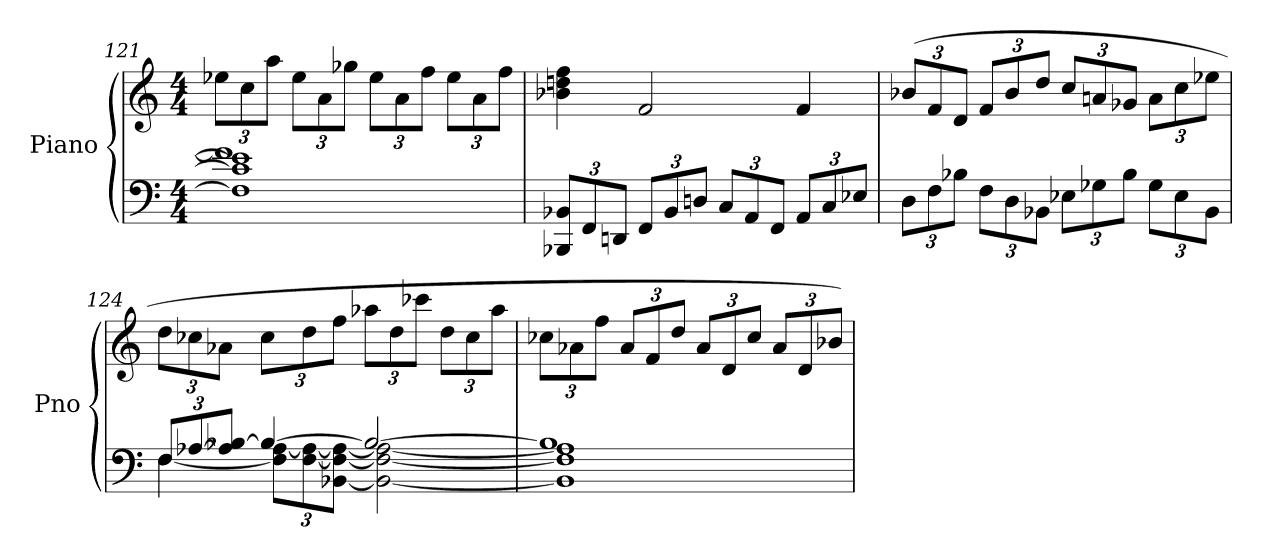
**kern	**kern
*part1	*part1
*staff2	*staff1
*I"Piano	*
*I'Pno	*
*clefF4	*clefG2
*k[]	*k[]
*M4/4	*M4/4
=121	=121
*^	*
*	*	*Xbrackettup
1f]	1F] 1c] 1e-]	12ee-X\L
.	.	12cc\
.	.	12aa\J
.	.	12ee-\L
.	.	12a\
.	.	12gg-X\J
.	.	12ee-\L
.	.	12a\
.	.	12ff\J
.	.	12ee-\L
.	.	12a\
.	.	12ff\J
*v	*v	*
=122	=122
*Xbrackettup	*
12BBB-X/ 12BB-X/L	4b-X\ 4ddn\ 4ff\
12FF/	.
12DDn/J	.
12FF/L	2f/
12BB-/	.
12Dn/J	.
12C/L	.
12AA/	.
12FF/J	.
12AA/L	4f/
12C/	.
12E-X/J	.
!!LO:LB:g=z
=123	=123
12D\L	(12b-X/L
12F\	12f/
12B-X\J	12d/J
12F\L	12f/L
12D\	12b-/
12BB-X\J	12dd/J
12E-X\L	12cc/L
12G-X\	12an/
12B-\J	12g-X/J
12G-\L	12a\L
12E-\	12cc\
12BB-\J	12ee-X\J
=124	=124
*^	*
12F/L	[4F\	12dd\L
[12A-X/	.	12cc-X\
12A-/] [12B-X/J	.	12a-X\J
4B-/_	12F\] [12A-\L	12cc-\L
.	[12F\ 12A-\_	12dd\
.	[12BB-X\ 12F\_ 12A-\_J	12ff\J
2B-/_	2BB-\_ 2F\_ 2A-\_	12aa-X\L
.	.	12dd\
.	.	12ccc-X\J
.	.	12dd\L
.	.	12cc-\
.	.	12aa-\J
=125	=125	=125
1B-]	1BB-] 1F] 1A-]	12cc-X\L
.	.	12a-X\
.	.	12ff\J
.	.	12a-/L
.	.	12f/
.	.	12dd/J
.	.	12a-/L
.	.	12d/
.	.	12cc-/J
.	.	12a-/L
.	.	12d/
.	.	12b-X/J)
*v	*v	*
=	=
*-	*-
